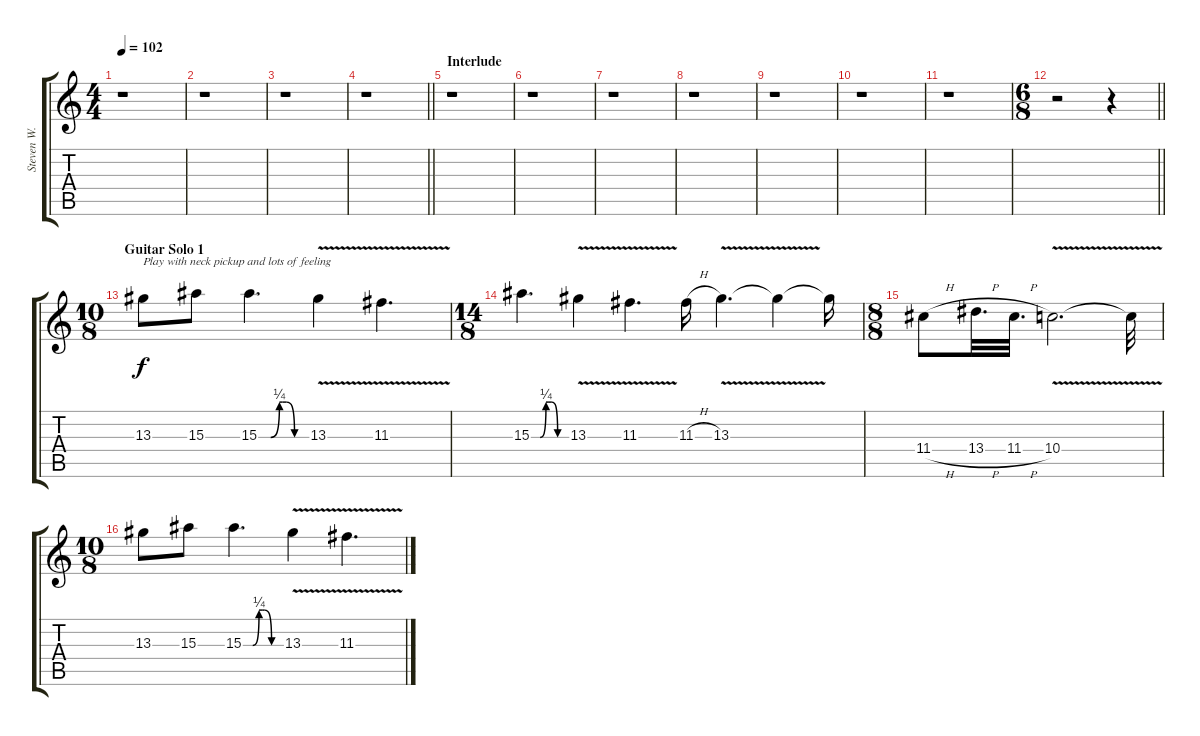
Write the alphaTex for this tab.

\track ("Steven W. Lead (No Capo!!!)" "Steven W. ") {instrument overdrivenguitar}
\staff {score tabs}
\tuning (E4 B3 G3 D3 A2 D2) {hide}
\ts (4 4)
\tempo 102
\clef g2
\ks c
r.1{dy f} |
r.1 |
r.1 |
\barLineRight lightlight
r.1 |
\section ("" "Interlude")
r.1 |
r.1 |
r.1 |
r.1 |
r.1 |
r.1 |
r.1 |
\ts (6 8)
\barLineRight lightlight
r.2 r.4 |
\ts (10 8)
\section ("" "Guitar Solo 1")
13.3.8{txt "Play with neck pickup and lots of feeling"} 15.3.8 15.3{be (custom 0 0 15 0 26 1 30 1 35 1 45 0 60 0)}.4{d} 13.3{v}.4 11.3{v}.4{d} |
\ts (14 8)
15.3{be (custom 0 0 15 0 25 1 30 1 35 1 45 0 50 0 55 0 60 0)}.4{d} 13.3{v}.4 11.3{v}.4{d} 11.3{h}.16 13.3{v}.4{d} 13.3{t}.4 13.3{t}.16 |
\ts (8 8)
11.4{h}.8 13.4{h}.32{d} 11.4{h}.32{d} 10.4{v}.2{d} 10.4{t}.32 |
\ts (10 8)
13.3.8 15.3.8 15.3{be (custom 0 0 15 0 25 1 30 1 34 1 45 0 50 0 55 0 60 0)}.4{d} 13.3{v}.4 11.3{v}.4{d}
